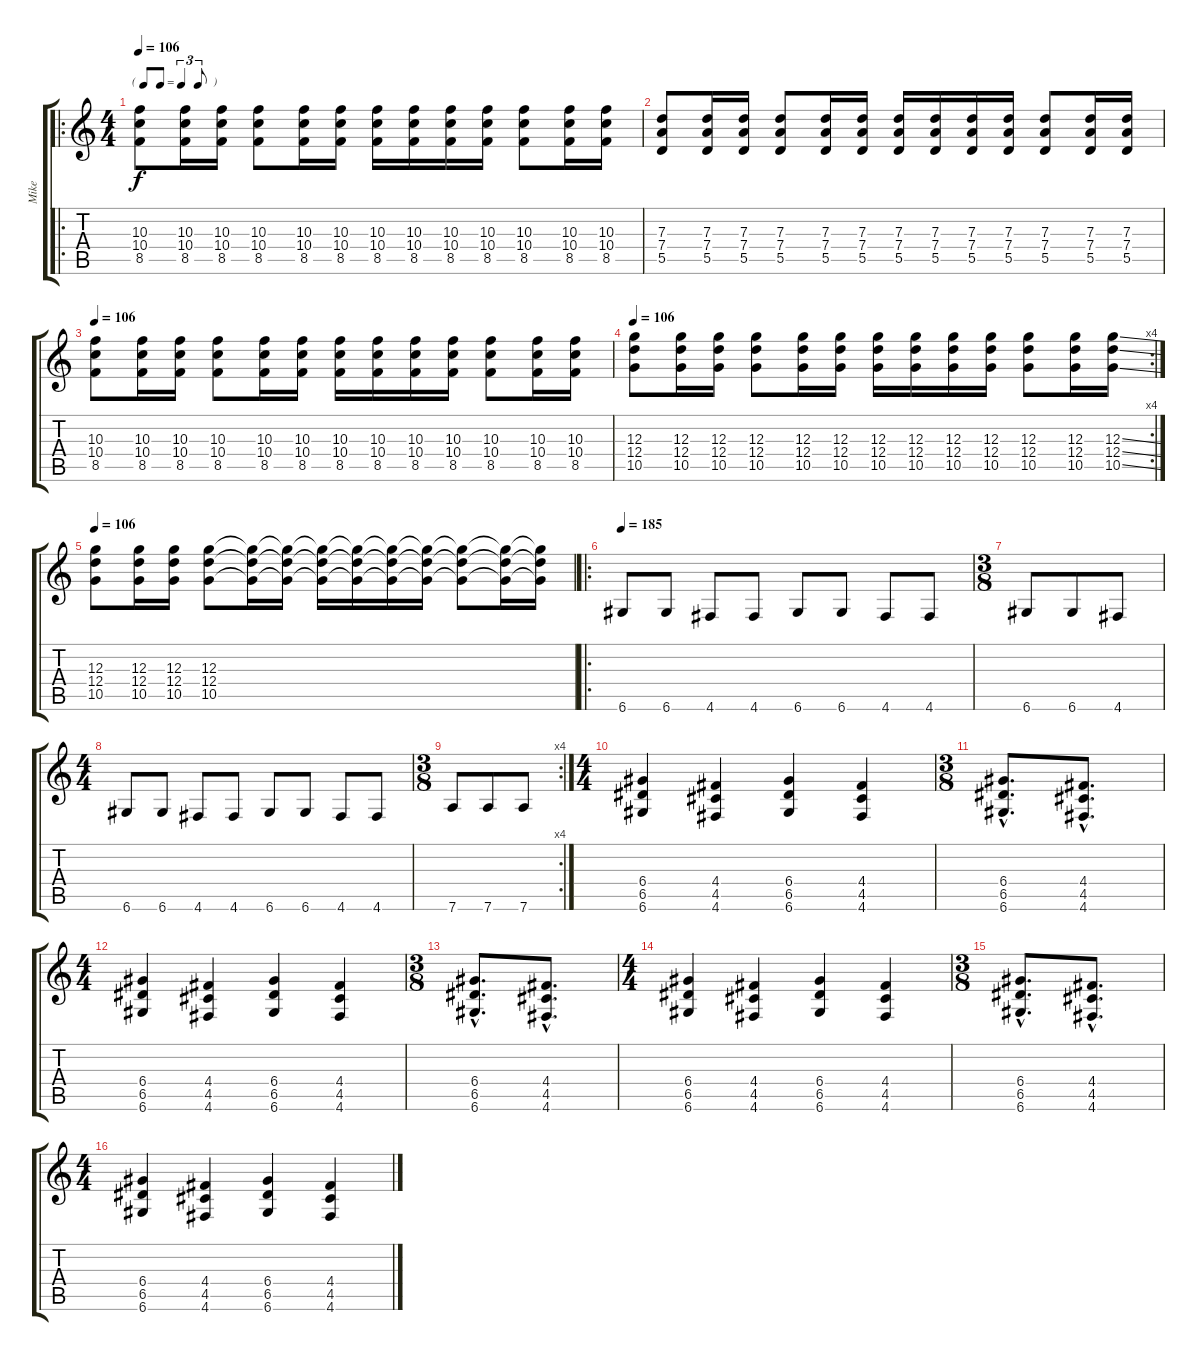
\track ("Mike" "Mike") {instrument distortionguitar}
\staff {score tabs}
\tuning (E4 B3 G3 D3 A2 D2) {hide}
\ro
\ts (4 4)
\tf triplet8th
\tempo 106
\clef g2
\ks c
(10.3 10.4 8.5).8{dy f} (10.3 10.4 8.5).16 (10.3 10.4 8.5).16 (10.3 10.4 8.5).8 (10.3 10.4 8.5).16 (10.3 10.4 8.5).16 (10.3 10.4 8.5).16 (10.3 10.4 8.5).16 (10.3 10.4 8.5).16 (10.3 10.4 8.5).16 (10.3 10.4 8.5).8 (10.3 10.4 8.5).16 (10.3 10.4 8.5).16 |
(7.3 7.4 5.5).8 (7.3 7.4 5.5).16 (7.3 7.4 5.5).16 (7.3 7.4 5.5).8 (7.3 7.4 5.5).16 (7.3 7.4 5.5).16 (7.3 7.4 5.5).16 (7.3 7.4 5.5).16 (7.3 7.4 5.5).16 (7.3 7.4 5.5).16 (7.3 7.4 5.5).8 (7.3 7.4 5.5).16 (7.3 7.4 5.5).16 |
\tempo 106
(10.3 10.4 8.5).8 (10.3 10.4 8.5).16 (10.3 10.4 8.5).16 (10.3 10.4 8.5).8 (10.3 10.4 8.5).16 (10.3 10.4 8.5).16 (10.3 10.4 8.5).16 (10.3 10.4 8.5).16 (10.3 10.4 8.5).16 (10.3 10.4 8.5).16 (10.3 10.4 8.5).8 (10.3 10.4 8.5).16 (10.3 10.4 8.5).16 |
\rc 4
\tempo 106
(12.3 12.4 10.5).8 (12.3 12.4 10.5).16 (12.3 12.4 10.5).16 (12.3 12.4 10.5).8 (12.3 12.4 10.5).16 (12.3 12.4 10.5).16 (12.3 12.4 10.5).16 (12.3 12.4 10.5).16 (12.3 12.4 10.5).16 (12.3 12.4 10.5).16 (12.3 12.4 10.5).8 (12.3 12.4 10.5).16 (12.3{ss} 12.4{ss} 10.5{ss}).16 |
\tempo 106
(12.3 12.4 10.5).8 (12.3 12.4 10.5).16 (12.3 12.4 10.5).16 (12.3 12.4 10.5).8 (12.3{t} 12.4{t} 10.5{t}).16 (12.3{t} 12.4{t} 10.5{t}).16 (12.3{t} 12.4{t} 10.5{t}).16 (12.3{t} 12.4{t} 10.5{t}).16 (12.3{t} 12.4{t} 10.5{t}).16 (12.3{t} 12.4{t} 10.5{t}).16 (12.3{t} 12.4{t} 10.5{t}).8 (12.3{t} 12.4{t} 10.5{t}).16 (12.3{t} 12.4{t} 10.5{t}).16 |
\ro
\tempo 185
6.6.8 6.6.8 4.6.8 4.6.8 6.6.8 6.6.8 4.6.8 4.6.8 |
\ts (3 8)
6.6.8 6.6.8 4.6.8 |
\ts (4 4)
6.6.8 6.6.8 4.6.8 4.6.8 6.6.8 6.6.8 4.6.8 4.6.8 |
\rc 4
\ts (3 8)
7.6.8 7.6.8 7.6.8 |
\ts (4 4)
(6.4 6.5 6.6).4{volume 14} (4.4 4.5 4.6).4 (6.4 6.5 6.6).4 (4.4 4.5 4.6).4 |
\ts (3 8)
(6.4{hac} 6.5{hac} 6.6{hac}).8{d} (4.4{hac} 4.5{hac} 4.6{hac}).8{d} |
\ts (4 4)
(6.4 6.5 6.6).4 (4.4 4.5 4.6).4 (6.4 6.5 6.6).4 (4.4 4.5 4.6).4 |
\ts (3 8)
(6.4{hac} 6.5{hac} 6.6{hac}).8{d} (4.4{hac} 4.5{hac} 4.6{hac}).8{d} |
\ts (4 4)
(6.4 6.5 6.6).4 (4.4 4.5 4.6).4 (6.4 6.5 6.6).4 (4.4 4.5 4.6).4 |
\ts (3 8)
(6.4{hac} 6.5{hac} 6.6{hac}).8{d} (4.4{hac} 4.5{hac} 4.6{hac}).8{d} |
\ts (4 4)
(6.4 6.5 6.6).4 (4.4 4.5 4.6).4 (6.4 6.5 6.6).4 (4.4 4.5 4.6).4
